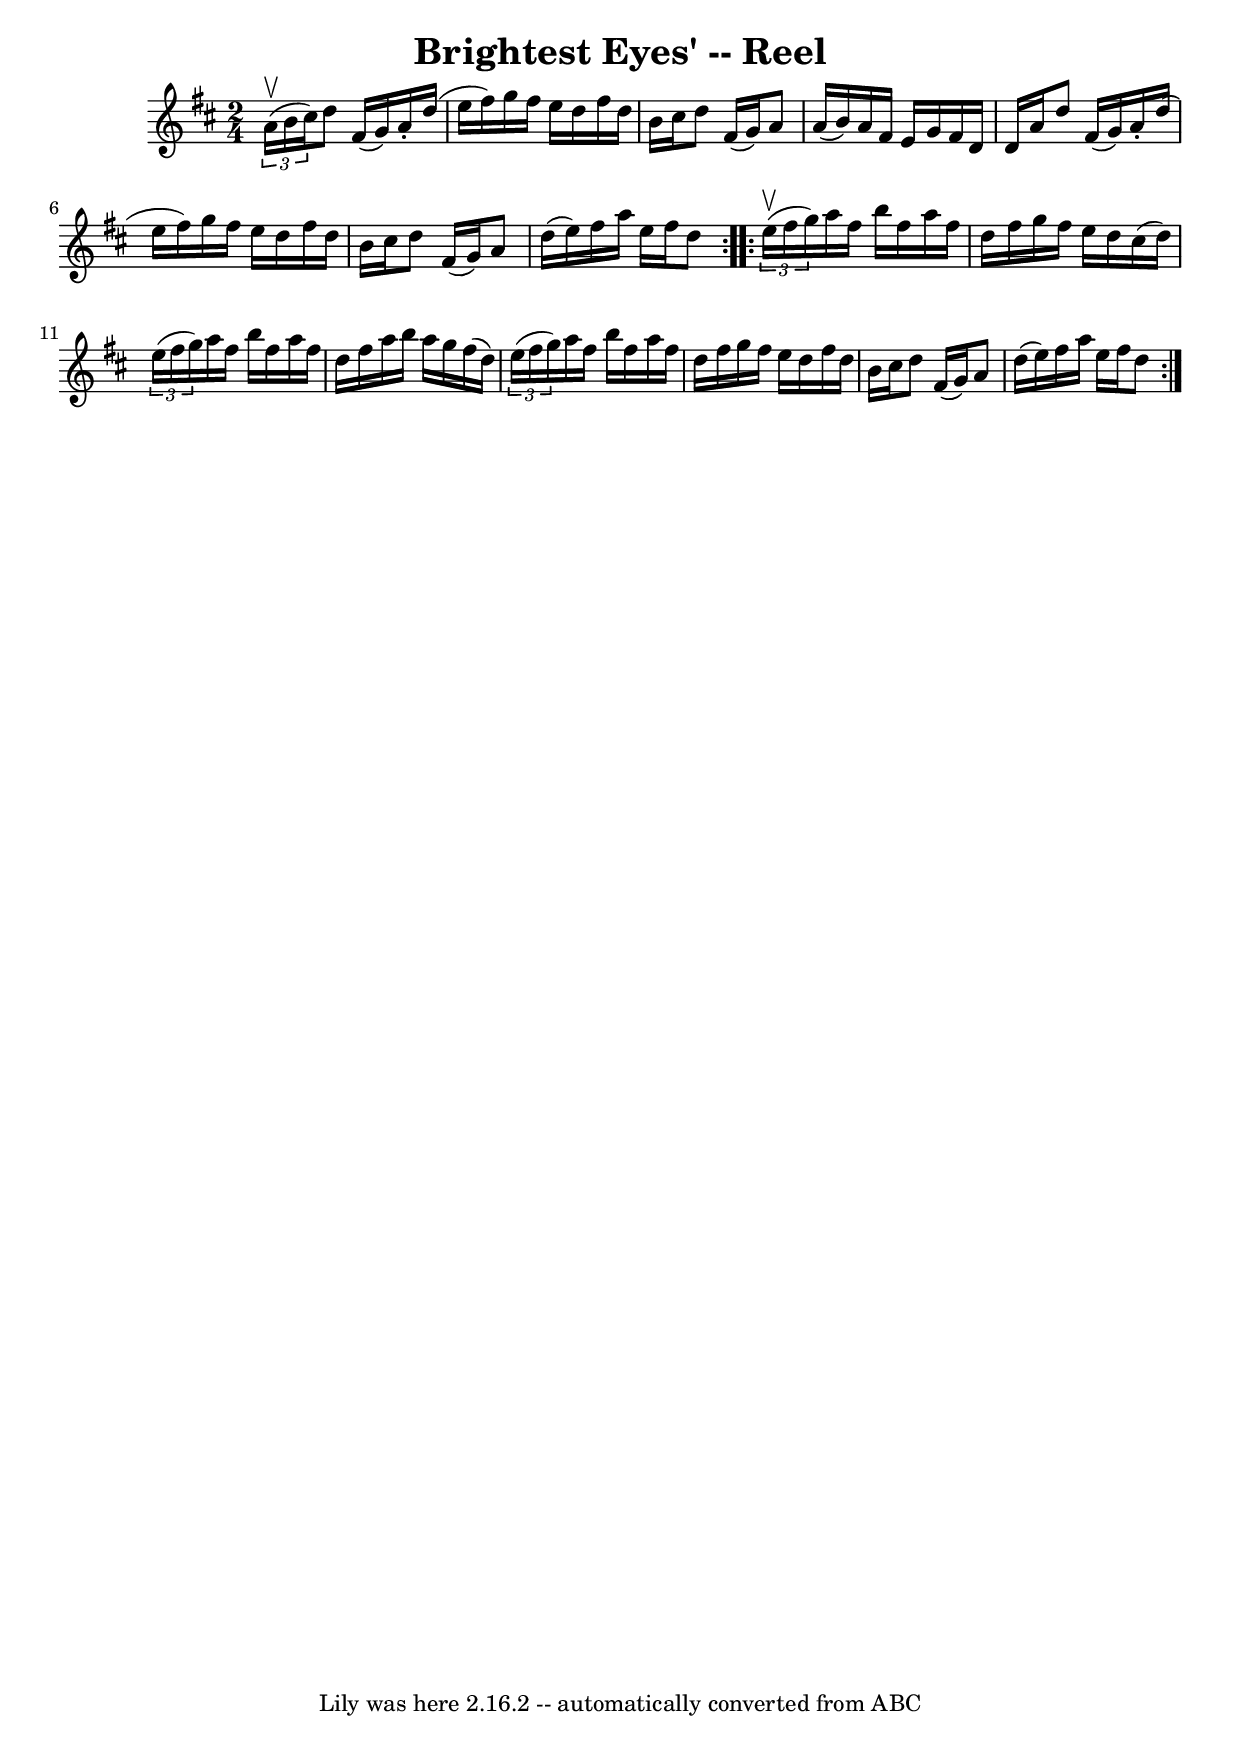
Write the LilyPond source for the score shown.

\version "2.7.40"
\include "Mammoth.ily"
\header {
	%% book = "Ryan's Mammoth Collection"
	crossRefNumber = "1"
	footnotes = "\\\\260"
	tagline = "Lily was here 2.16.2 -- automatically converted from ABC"
	title = "Brightest Eyes' -- Reel"
}
voicedefault =  {
\set Score.defaultBarType = "empty"

\repeat volta 2 {
\time 2/4 \key d \major   \times 2/3 { a'16^\upbow(b'16 cis''16) } 
|
 d''8 fis'16 (g'16) a'16 -. d''16 (e''16 fis''16 
)   |
 g''16 fis''16 e''16 d''16 fis''16 d''16 b'16 
 cis''16    |
 d''8 fis'16 (g'16) a'8 a'16 (b'16) 
  |
 a'16 fis'16 e'16 g'16 fis'16 d'16 d'16 a'16   
 |
 d''8 fis'16 (g'16) a'16 -. d''16 (e''16    
fis''16)   |
 g''16 fis''16 e''16 d''16 fis''16 d''16 
 b'16 cis''16    |
 d''8 fis'16 (g'16) a'8 d''16 (
e''16)   |
 fis''16 a''16 e''16 fis''16 d''8    }     
\repeat volta 2 {   \times 2/3 { e''16^\upbow(fis''16 g''16) } 
|
 a''16 fis''16 b''16 fis''16 a''16 fis''16 d''16  
 fis''16    |
 g''16 fis''16 e''16 d''16 cis''16 (d''16 
)   \times 2/3 { e''16 (fis''16 g''16) }   |
 a''16    
fis''16 b''16 fis''16 a''16 fis''16 d''16 fis''16    |
 
 a''16 b''16 a''16 g''16 fis''16 (d''16)   \times 2/3 {   
e''16 (fis''16 g''16) }   |
 a''16 fis''16 b''16    
fis''16 a''16 fis''16 d''16 fis''16    |
 g''16 fis''16  
 e''16 d''16 fis''16 d''16 b'16 cis''16    |
 d''8    
fis'16 (g'16) a'8 d''16 (e''16)   |
 fis''16 a''16  
 e''16 fis''16 d''8  }   
}

\score{
    <<

	\context Staff="default"
	{
	    \voicedefault 
	}

    >>
	\layout {
	}
	\midi {}
}
